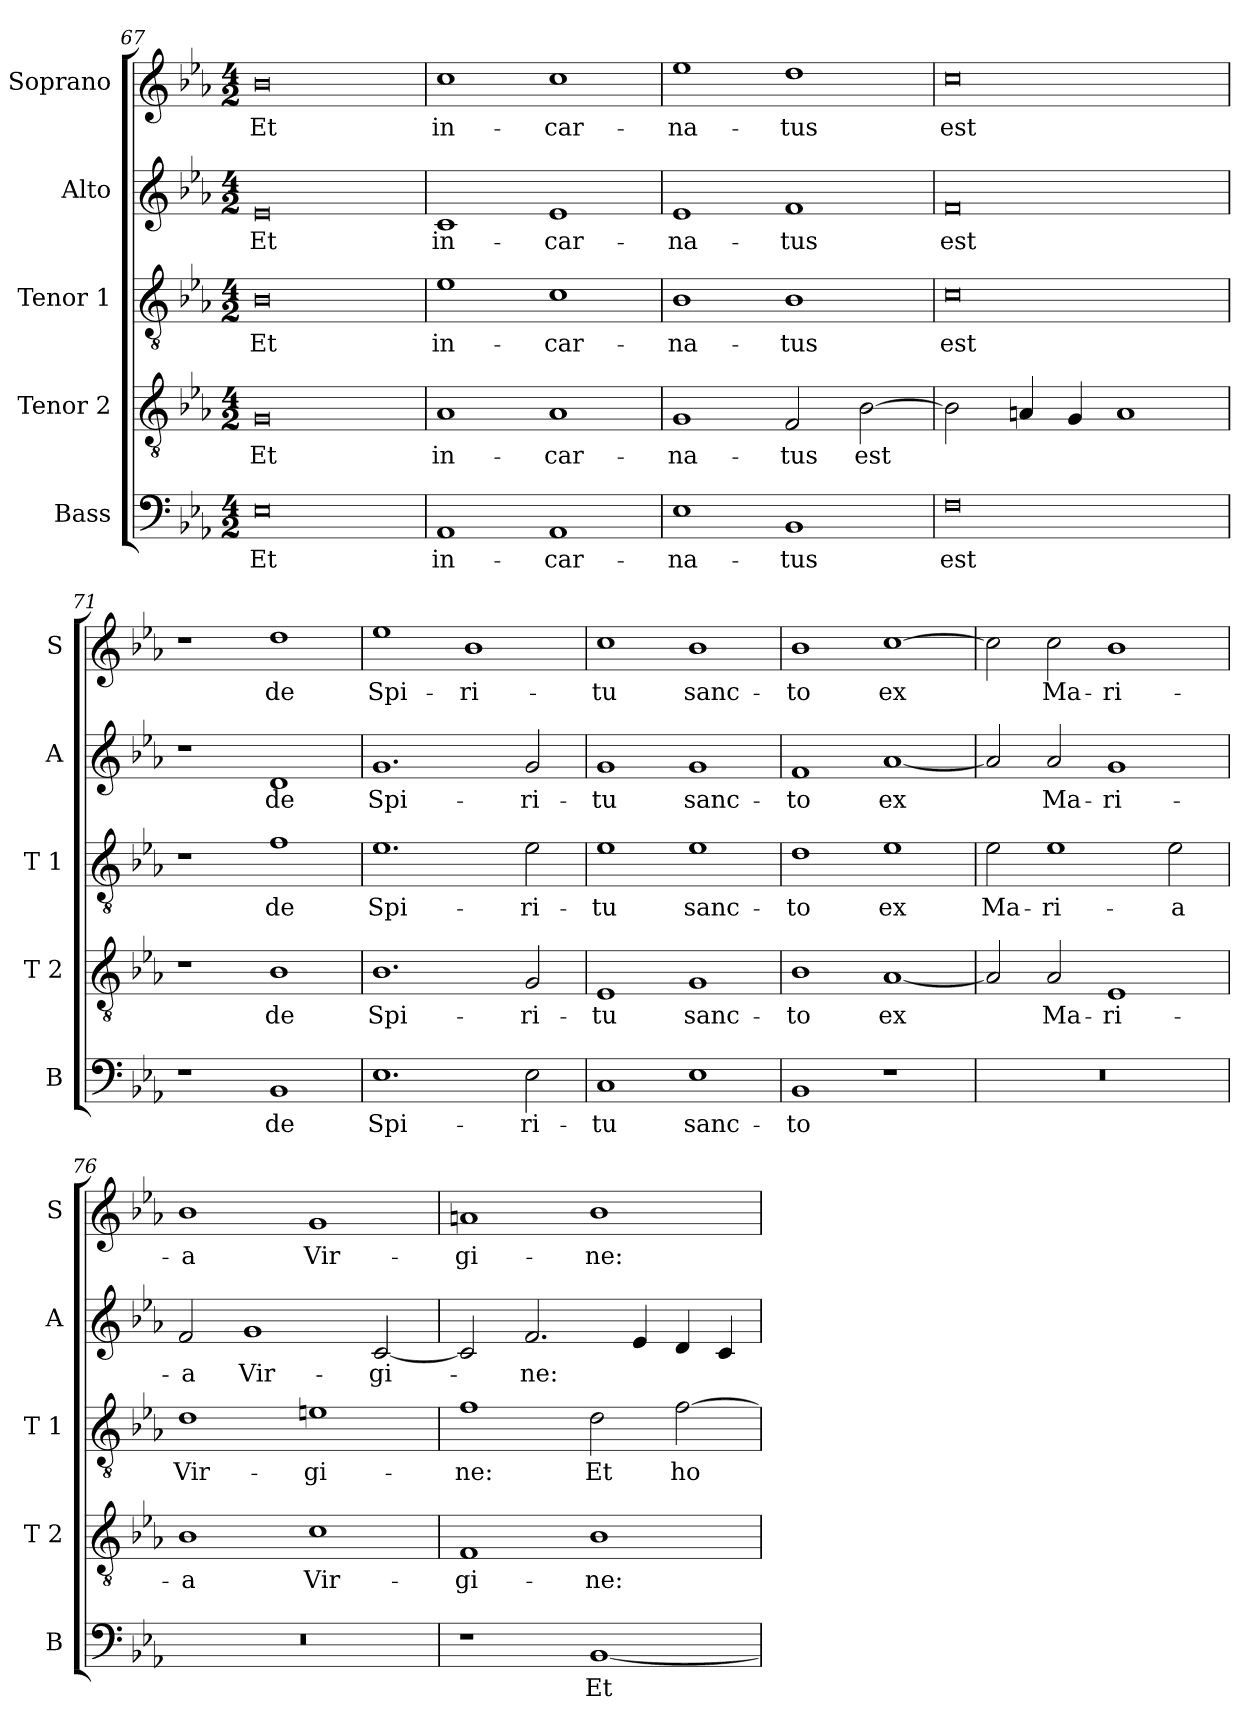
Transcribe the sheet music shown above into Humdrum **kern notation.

**kern	**text	**kern	**text	**kern	**text	**kern	**text	**kern	**text
*part5	*part5	*part4	*part4	*part3	*part3	*part2	*part2	*part1	*part1
*staff5	*staff5	*staff4	*staff4	*staff3	*staff3	*staff2	*staff2	*staff1	*staff1
*I"Bass	*	*I"Tenor 2	*	*I"Tenor 1	*	*I"Alto	*	*I"Soprano	*
*I'B	*	*I'T 2	*	*I'T 1	*	*I'A	*	*I'S	*
!!LO:LB:g=z
*clefF4	*	*clefGv2	*	*clefGv2	*	*clefG2	*	*clefG2	*
*k[b-e-a-]	*	*k[b-e-a-]	*	*k[b-e-a-]	*	*k[b-e-a-]	*	*k[b-e-a-]	*
*E-:	*	*E-:	*	*E-:	*	*E-:	*	*E-:	*
*M4/2	*	*M4/2	*	*M4/2	*	*M4/2	*	*M4/2	*
=67	=67	=67	=67	=67	=67	=67	=67	=67	=67
!	!LO:LY:b	!	!LO:LY:b	!	!LO:LY:b	!	!LO:LY:b	!	!LO:LY:b
0E-	Et	0G	Et	0B-	Et	0e-	Et	0b-	Et
=68	=68	=68	=68	=68	=68	=68	=68	=68	=68
!	!LO:LY:b	!	!LO:LY:b	!	!LO:LY:b	!	!LO:LY:b	!	!LO:LY:b
1AA-	in-	1A-	in-	1e-	in-	1c	in-	1cc	in-
!	!LO:LY:b	!	!LO:LY:b	!	!LO:LY:b	!	!LO:LY:b	!	!LO:LY:b
1AA-	-car-	1A-	-car-	1c	-car-	1e-	-car-	1cc	-car-
=69	=69	=69	=69	=69	=69	=69	=69	=69	=69
!	!LO:LY:b	!	!LO:LY:b	!	!LO:LY:b	!	!LO:LY:b	!	!LO:LY:b
1E-	-na-	1G	-na-	1B-	-na-	1e-	-na-	1ee-	-na-
!	!LO:LY:b	!	!LO:LY:b	!	!LO:LY:b	!	!LO:LY:b	!	!LO:LY:b
1BB-	-tus	2F/	-tus	1B-	-tus	1f	-tus	1dd	-tus
!	!	!	!LO:LY:b	!	!	!	!	!	!
.	.	[2B-\	est	.	.	.	.	.	.
=70	=70	=70	=70	=70	=70	=70	=70	=70	=70
!	!LO:LY:b	!	!	!	!LO:LY:b	!	!LO:LY:b	!	!LO:LY:b
0F	est	2B-\]	.	0c	est	0f	est	0cc	est
.	.	4An/	.	.	.	.	.	.	.
.	.	4G/	.	.	.	.	.	.	.
.	.	1A	.	.	.	.	.	.	.
=71	=71	=71	=71	=71	=71	=71	=71	=71	=71
1r	.	1r	.	1r	.	1r	.	1r	.
!	!LO:LY:b	!	!LO:LY:b	!	!LO:LY:b	!	!LO:LY:b	!	!LO:LY:b
1BB-	de	1B-	de	1f	de	1d	de	1dd	de
=72	=72	=72	=72	=72	=72	=72	=72	=72	=72
!	!LO:LY:b	!	!LO:LY:b	!	!LO:LY:b	!	!LO:LY:b	!	!LO:LY:b
1.E-	Spi-	1.B-	Spi-	1.e-	Spi-	1.g	Spi-	1ee-	Spi-
!	!	!	!	!	!	!	!	!	!LO:LY:b
.	.	.	.	.	.	.	.	1b-	-ri-
!	!LO:LY:b	!	!LO:LY:b	!	!LO:LY:b	!	!LO:LY:b	!	!
2E-\	-ri-	2G/	-ri-	2e-\	-ri-	2g/	-ri-	.	.
!!LO:PB:g=z
=73	=73	=73	=73	=73	=73	=73	=73	=73	=73
!	!LO:LY:b	!	!LO:LY:b	!	!LO:LY:b	!	!LO:LY:b	!	!LO:LY:b
1C	-tu	1E-	-tu	1e-	-tu	1g	-tu	1cc	-tu
!	!LO:LY:b	!	!LO:LY:b	!	!LO:LY:b	!	!LO:LY:b	!	!LO:LY:b
1E-	sanc-	1G	sanc-	1e-	sanc-	1g	sanc-	1b-	sanc-
=74	=74	=74	=74	=74	=74	=74	=74	=74	=74
!	!LO:LY:b	!	!LO:LY:b	!	!LO:LY:b	!	!LO:LY:b	!	!LO:LY:b
1BB-	-to	1B-	-to	1d	-to	1f	-to	1b-	-to
!	!	!	!LO:LY:b	!	!LO:LY:b	!	!LO:LY:b	!	!LO:LY:b
1r	.	[1A-	ex	1e-	ex	[1a-	ex	[1cc	ex
=75	=75	=75	=75	=75	=75	=75	=75	=75	=75
!	!	!	!	!	!LO:LY:b	!	!	!	!
0r	.	2A-/]	.	2e-\	Ma-	2a-/]	.	2cc\]	.
!	!	!	!LO:LY:b	!	!LO:LY:b	!	!LO:LY:b	!	!LO:LY:b
.	.	2A-/	Ma-	1e-	-ri-	2a-/	Ma-	2cc\	Ma-
!	!	!	!LO:LY:b	!	!	!	!LO:LY:b	!	!LO:LY:b
.	.	1E-	-ri-	.	.	1g	-ri-	1b-	-ri-
!	!	!	!	!	!LO:LY:b	!	!	!	!
.	.	.	.	2e-\	-a	.	.	.	.
=76	=76	=76	=76	=76	=76	=76	=76	=76	=76
!	!	!	!LO:LY:b	!	!LO:LY:b	!	!LO:LY:b	!	!LO:LY:b
0r	.	1B-	-a	1d	Vir-	2f/	-a	1b-	-a
!	!	!	!	!	!	!	!LO:LY:b	!	!
.	.	.	.	.	.	1g	Vir-	.	.
!	!	!	!LO:LY:b	!	!LO:LY:b	!	!	!	!LO:LY:b
.	.	1c	Vir-	1en	-gi-	.	.	1g	Vir-
!	!	!	!	!	!	!	!LO:LY:b	!	!
.	.	.	.	.	.	[2c/	-gi-	.	.
=77	=77	=77	=77	=77	=77	=77	=77	=77	=77
!	!	!	!LO:LY:b	!	!LO:LY:b	!	!	!	!LO:LY:b
1r	.	1F	-gi-	1f	-ne:	2c/]	.	1an	-gi-
!	!	!	!	!	!	!	!LO:LY:b	!	!
.	.	.	.	.	.	2.f/	-ne:	.	.
!	!LO:LY:b	!	!LO:LY:b	!	!LO:LY:b	!	!	!	!LO:LY:b
[1BB-	Et	1B-	-ne:	2d\	Et	.	.	1b-	-ne:
.	.	.	.	.	.	4e-/	.	.	.
!	!	!	!	!	!LO:LY:b	!	!	!	!
.	.	.	.	[2f\	ho-	4d/	.	.	.
.	.	.	.	.	.	4c/	.	.	.
=	=	=	=	=	=	=	=	=	=
*-	*-	*-	*-	*-	*-	*-	*-	*-	*-
